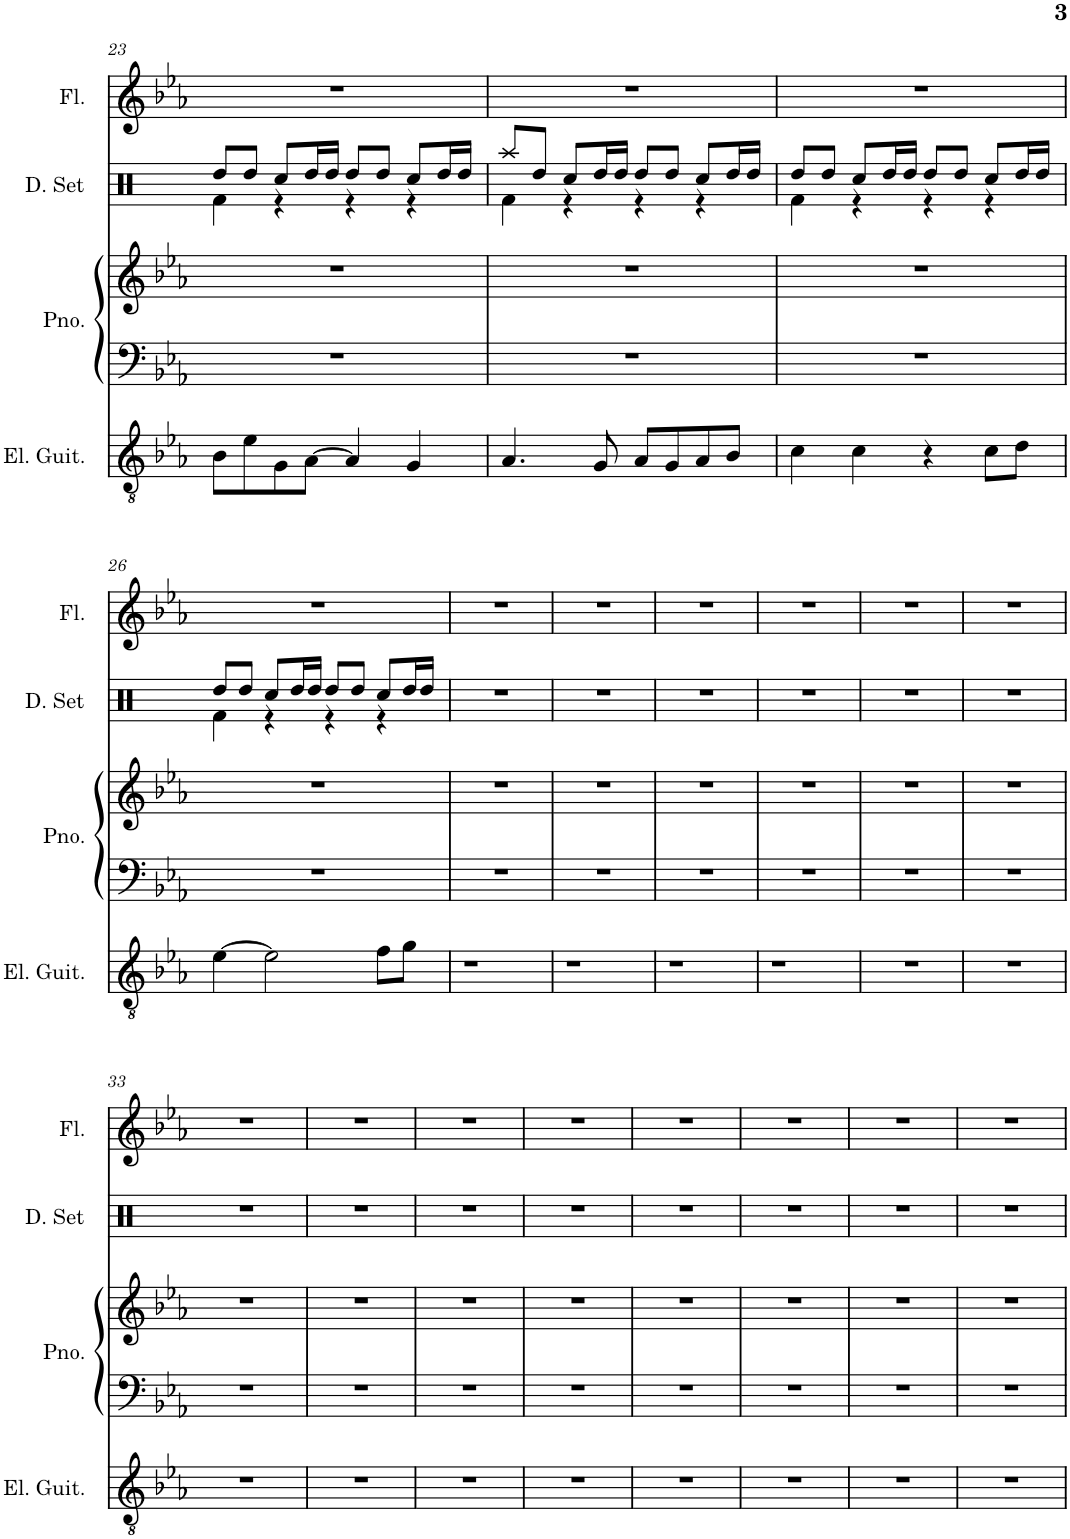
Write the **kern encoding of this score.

**kern	**kern	**kern	**kern	**kern
*part4	*part3	*part3	*part2	*part1
*staff5	*staff4	*staff3	*staff2	*staff1
*I"Electric Guitar	*I"Piano	*	*I"Drumset	*I"Flute
*I'El. Guit.	*I'Pno.	*	*I'D. Set	*I'Fl.
!!LO:PB:g=z
*clefGv2	*clefF4	*clefG2	*clefX	*clefG2
*k[b-e-a-]	*k[b-e-a-]	*k[b-e-a-]	*k[]	*k[b-e-a-]
*M4/4	*M4/4	*M4/4	*M4/4	*M4/4
=23	=23	=23	=23	=23
*	*	*	*^	*
8B-\L	1r	1r	8Rdd/L	4Rf\	1r
8e-\	.	.	8Rdd/J	.	.
8G\	.	.	8Rcc/L	4r	.
[8A-\J	.	.	16Rdd/L	.	.
.	.	.	16Rdd/JJ	.	.
4A-/]	.	.	8Rdd/L	4r	.
.	.	.	8Rdd/J	.	.
4G/	.	.	8Rcc/L	4r	.
.	.	.	16Rdd/L	.	.
.	.	.	16Rdd/JJ	.	.
=24	=24	=24	=24	=24	=24
4.A-/	1r	1r	8Raa/L	4Rf\	1r
.	.	.	8Rdd/J	.	.
.	.	.	8Rcc/L	4r	.
8G/	.	.	16Rdd/L	.	.
.	.	.	16Rdd/JJ	.	.
8A-/L	.	.	8Rdd/L	4r	.
8G/	.	.	8Rdd/J	.	.
8A-/	.	.	8Rcc/L	4r	.
8B-/J	.	.	16Rdd/L	.	.
.	.	.	16Rdd/JJ	.	.
=25	=25	=25	=25	=25	=25
4c\	1r	1r	8Rdd/L	4Rf\	1r
.	.	.	8Rdd/J	.	.
4c\	.	.	8Rcc/L	4r	.
.	.	.	16Rdd/L	.	.
.	.	.	16Rdd/JJ	.	.
4r	.	.	8Rdd/L	4r	.
.	.	.	8Rdd/J	.	.
8c\L	.	.	8Rcc/L	4r	.
8d\J	.	.	16Rdd/L	.	.
.	.	.	16Rdd/JJ	.	.
!!LO:LB:g=z
=26	=26	=26	=26	=26	=26
[4e-\	1r	1r	8Rdd/L	4Rf\	1r
.	.	.	8Rdd/J	.	.
2e-\]	.	.	8Rcc/L	4r	.
.	.	.	16Rdd/L	.	.
.	.	.	16Rdd/JJ	.	.
.	.	.	8Rdd/L	4r	.
.	.	.	8Rdd/J	.	.
8f\L	.	.	8Rcc/L	4r	.
8g\J	.	.	16Rdd/L	.	.
.	.	.	16Rdd/JJ	.	.
*	*	*	*v	*v	*
=27	=27	=27	=27	=27
1r	1r	1r	1r	1r
=28	=28	=28	=28	=28
1r	1r	1r	1r	1r
=29	=29	=29	=29	=29
1r	1r	1r	1r	1r
=30	=30	=30	=30	=30
1r	1r	1r	1r	1r
=31	=31	=31	=31	=31
1r	1r	1r	1r	1r
=32	=32	=32	=32	=32
1r	1r	1r	1r	1r
!!LO:LB:g=z
=33	=33	=33	=33	=33
1r	1r	1r	1r	1r
=34	=34	=34	=34	=34
1r	1r	1r	1r	1r
=35	=35	=35	=35	=35
1r	1r	1r	1r	1r
=36	=36	=36	=36	=36
1r	1r	1r	1r	1r
=37	=37	=37	=37	=37
1r	1r	1r	1r	1r
=38	=38	=38	=38	=38
1r	1r	1r	1r	1r
=39	=39	=39	=39	=39
1r	1r	1r	1r	1r
=40	=40	=40	=40	=40
1r	1r	1r	1r	1r
=	=	=	=	=
*-	*-	*-	*-	*-
